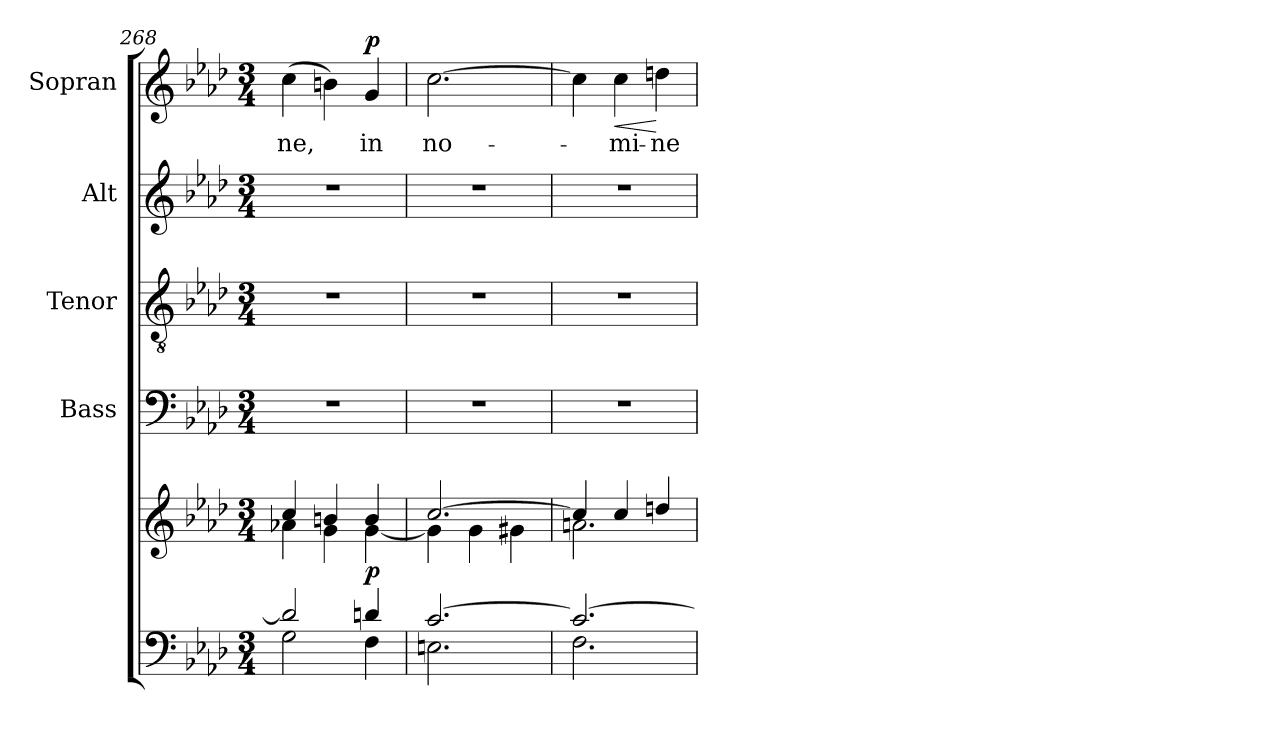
**kern	**kern	**dynam	**kern	**kern	**kern	**kern	**text	**dynam
*part5	*part5	*part5	*part4	*part3	*part2	*part1	*part1	*part1
*staff6	*staff5	*staff5/6	*staff4	*staff3	*staff2	*staff1	*staff1	*staff1
*	*	*	*I"Bass	*I"Tenor	*I"Alt	*I"Sopran	*	*
*	*	*	*I'B.	*I'T.	*I'A.	*I'S.	*	*
!!LO:PB:g=z
*clefF4	*clefG2	*	*clefF4	*clefGv2	*clefG2	*clefG2	*	*
*k[b-e-a-d-]	*k[b-e-a-d-]	*	*k[b-e-a-d-]	*k[b-e-a-d-]	*k[b-e-a-d-]	*k[b-e-a-d-]	*	*
*A-:	*A-:	*	*A-:	*A-:	*A-:	*A-:	*	*
*M3/4	*M3/4	*	*M3/4	*M3/4	*M3/4	*M3/4	*	*
=268	=268	=268	=268	=268	=268	=268	=268	=268
*^	*^	*	*	*	*	*	*	*
!	!	!	!	!	!	!	!	!	!LO:LY:b	!
2d/]	2G\	4cc/	4a-X\	.	2.r	2.r	2.r	(>4cc\	-ne,	.
.	.	4bn/	4g\	.	.	.	.	4bn\)	.	.
!	!	!	!	!LO:DY:b	!	!	!	!	!LO:LY:b	!LO:DY:a
4dn/	4F\	4b/	[<4g\	p	.	.	.	4g/	in	p
=269	=269	=269	=269	=269	=269	=269	=269	=269	=269	=269
!	!	!	!	!	!	!	!	!	!LO:LY:b	!
[>2.c/	2.En\	[>2.cc/	4g\]	.	2.r	2.r	2.r	[2.cc\	no-	.
.	.	.	4g\	.	.	.	.	.	.	.
.	.	.	4g#X\	.	.	.	.	.	.	.
=270	=270	=270	=270	=270	=270	=270	=270	=270	=270	=270
2.c/_	2.F\	4cc/]	2.an\	.	2.r	2.r	2.r	4cc\]	.	.
!	!	!	!	!	!	!	!	!	!LO:LY:b	!LO:HP:b
.	.	4cc/	.	.	.	.	.	4cc\	-mi-	<
!	!	!	!	!	!	!	!	!	!LO:LY:b	!
.	.	4ddn/	.	.	.	.	.	4ddn\	-ne	[
*v	*v	*	*	*	*	*	*	*	*	*
*	*v	*v	*	*	*	*	*	*	*
=	=	=	=	=	=	=	=	=
*-	*-	*-	*-	*-	*-	*-	*-	*-
